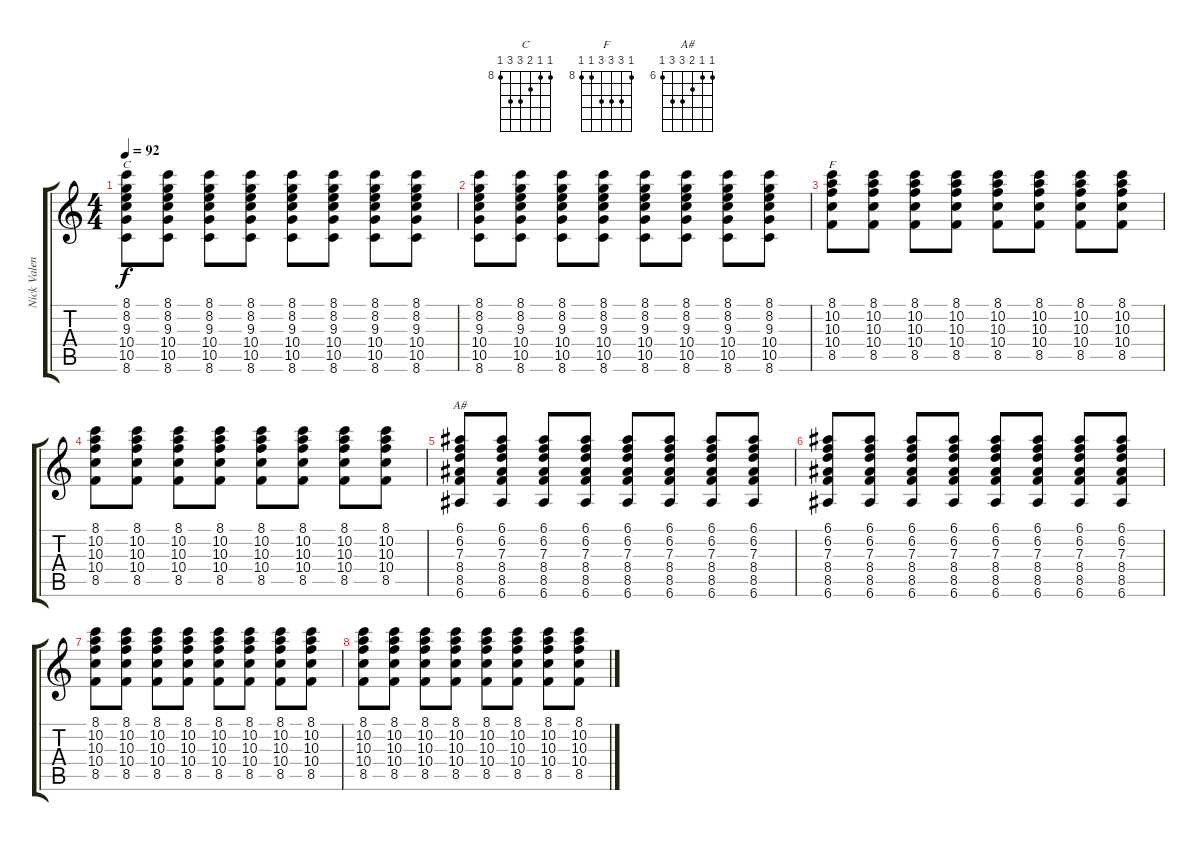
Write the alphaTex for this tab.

\track ("Nick Valensi" "Nick Valen") {instrument acousticguitarsteel}
\staff {score tabs}
\tuning (E4 B3 G3 D3 A2 E2) {hide}
\chord ("C" 8 8 9 10 10 8) {firstfret 8}
\chord ("F" 8 10 10 10 8 8) {firstfret 8}
\chord ("A#" 6 6 7 8 8 6) {firstfret 6}
\ts (4 4)
\tempo 92
\clef g2
\ks c
(8.1 8.2 9.3 10.4 10.5 8.6).8{ch "C" dy f} (8.1 8.2 9.3 10.4 10.5 8.6).8 (8.1 8.2 9.3 10.4 10.5 8.6).8 (8.1 8.2 9.3 10.4 10.5 8.6).8 (8.1 8.2 9.3 10.4 10.5 8.6).8 (8.1 8.2 9.3 10.4 10.5 8.6).8 (8.1 8.2 9.3 10.4 10.5 8.6).8 (8.1 8.2 9.3 10.4 10.5 8.6).8 |
(8.1 8.2 9.3 10.4 10.5 8.6).8 (8.1 8.2 9.3 10.4 10.5 8.6).8 (8.1 8.2 9.3 10.4 10.5 8.6).8 (8.1 8.2 9.3 10.4 10.5 8.6).8 (8.1 8.2 9.3 10.4 10.5 8.6).8 (8.1 8.2 9.3 10.4 10.5 8.6).8 (8.1 8.2 9.3 10.4 10.5 8.6).8 (8.1 8.2 9.3 10.4 10.5 8.6).8 |
(8.1 10.2 10.3 10.4 8.5).8{ch "F"} (8.1 10.2 10.3 10.4 8.5).8 (8.1 10.2 10.3 10.4 8.5).8 (8.1 10.2 10.3 10.4 8.5).8 (8.1 10.2 10.3 10.4 8.5).8 (8.1 10.2 10.3 10.4 8.5).8 (8.1 10.2 10.3 10.4 8.5).8 (8.1 10.2 10.3 10.4 8.5).8 |
(8.1 10.2 10.3 10.4 8.5).8 (8.1 10.2 10.3 10.4 8.5).8 (8.1 10.2 10.3 10.4 8.5).8 (8.1 10.2 10.3 10.4 8.5).8 (8.1 10.2 10.3 10.4 8.5).8 (8.1 10.2 10.3 10.4 8.5).8 (8.1 10.2 10.3 10.4 8.5).8 (8.1 10.2 10.3 10.4 8.5).8 |
(6.1 6.2 7.3 8.4 8.5 6.6).8{ch "A#"} (6.1 6.2 7.3 8.4 8.5 6.6).8 (6.1 6.2 7.3 8.4 8.5 6.6).8 (6.1 6.2 7.3 8.4 8.5 6.6).8 (6.1 6.2 7.3 8.4 8.5 6.6).8 (6.1 6.2 7.3 8.4 8.5 6.6).8 (6.1 6.2 7.3 8.4 8.5 6.6).8 (6.1 6.2 7.3 8.4 8.5 6.6).8 |
(6.1 6.2 7.3 8.4 8.5 6.6).8 (6.1 6.2 7.3 8.4 8.5 6.6).8 (6.1 6.2 7.3 8.4 8.5 6.6).8 (6.1 6.2 7.3 8.4 8.5 6.6).8 (6.1 6.2 7.3 8.4 8.5 6.6).8 (6.1 6.2 7.3 8.4 8.5 6.6).8 (6.1 6.2 7.3 8.4 8.5 6.6).8 (6.1 6.2 7.3 8.4 8.5 6.6).8 |
(8.1 10.2 10.3 10.4 8.5).8 (8.1 10.2 10.3 10.4 8.5).8 (8.1 10.2 10.3 10.4 8.5).8 (8.1 10.2 10.3 10.4 8.5).8 (8.1 10.2 10.3 10.4 8.5).8 (8.1 10.2 10.3 10.4 8.5).8 (8.1 10.2 10.3 10.4 8.5).8 (8.1 10.2 10.3 10.4 8.5).8 |
(8.1 10.2 10.3 10.4 8.5).8 (8.1 10.2 10.3 10.4 8.5).8 (8.1 10.2 10.3 10.4 8.5).8 (8.1 10.2 10.3 10.4 8.5).8 (8.1 10.2 10.3 10.4 8.5).8 (8.1 10.2 10.3 10.4 8.5).8 (8.1 10.2 10.3 10.4 8.5).8 (8.1 10.2 10.3 10.4 8.5).8
